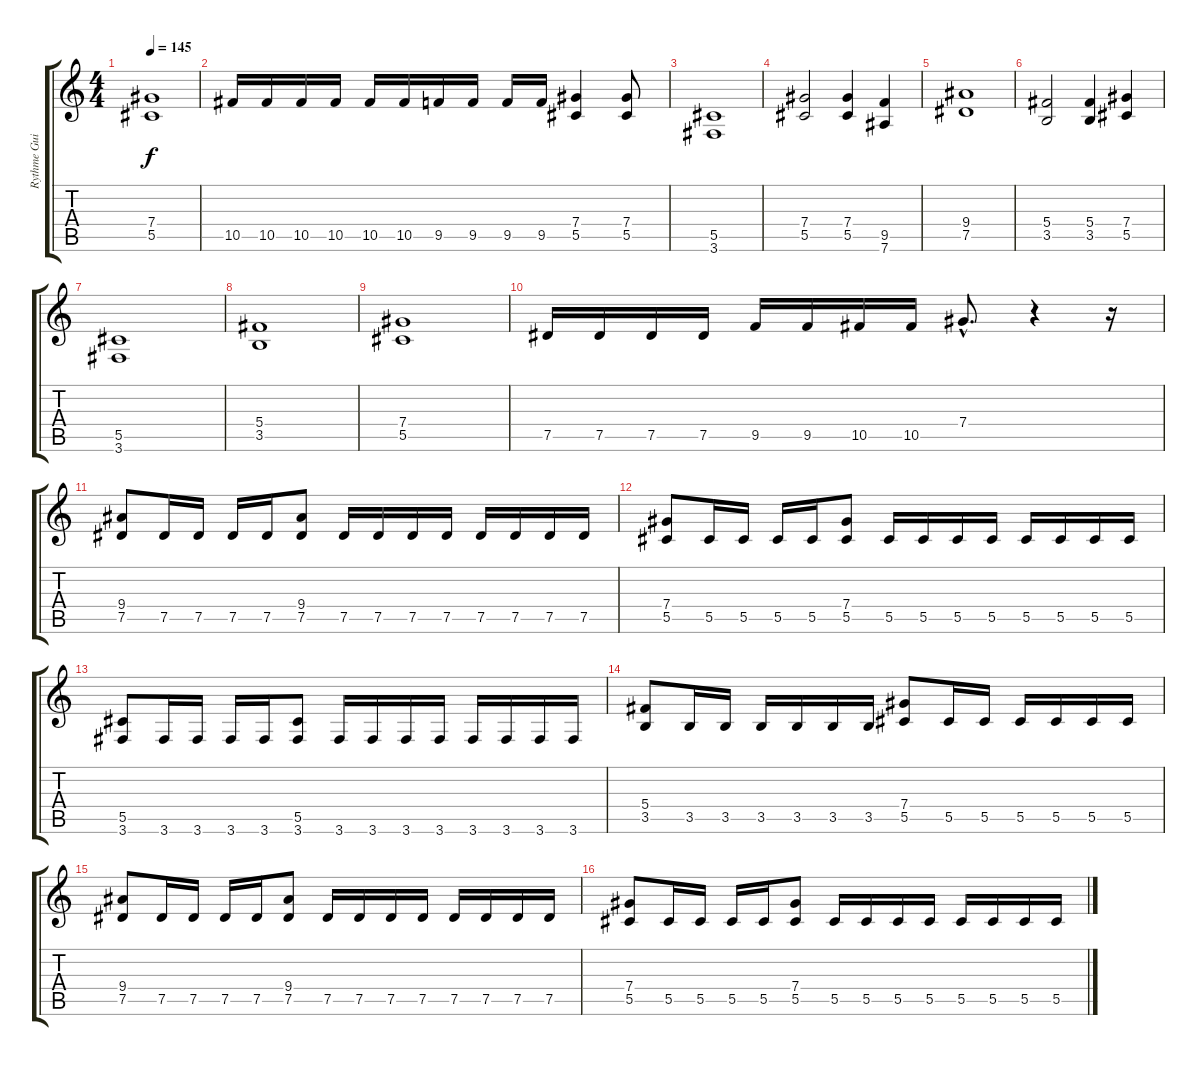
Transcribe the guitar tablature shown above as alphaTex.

\track ("Rythme Guitar" "Rythme Gui") {instrument distortionguitar}
\staff {score tabs}
\tuning (Eb4 Bb3 Gb3 Db3 Ab2 Eb2) {hide}
\ts (4 4)
\tempo 145
\clef g2
\ks c
(7.4 5.5).1{dy f} |
10.5.16 10.5.16 10.5.16 10.5.16 10.5.16 10.5.16 9.5.16 9.5.16 9.5.16 9.5.16 (7.4 5.5).4 (7.4 5.5).8 |
(5.5 3.6).1 |
(7.4 5.5).2 (7.4 5.5).4 (9.5 7.6).4 |
(9.4 7.5).1 |
(5.4 3.5).2 (5.4 3.5).4 (7.4 5.5).4 |
(5.5 3.6).1 |
(5.4 3.5).1 |
(7.4 5.5).1 |
7.5.16 7.5.16 7.5.16 7.5.16 9.5.16 9.5.16 10.5.16 10.5.16 7.4{hac}.8{d} r.4 r.16 |
(9.4 7.5).8 7.5.16 7.5.16 7.5.16 7.5.16 (9.4 7.5).8 7.5.16 7.5.16 7.5.16 7.5.16 7.5.16 7.5.16 7.5.16 7.5.16 |
(7.4 5.5).8 5.5.16 5.5.16 5.5.16 5.5.16 (7.4 5.5).8 5.5.16 5.5.16 5.5.16 5.5.16 5.5.16 5.5.16 5.5.16 5.5.16 |
(5.5 3.6).8 3.6.16 3.6.16 3.6.16 3.6.16 (5.5 3.6).8 3.6.16 3.6.16 3.6.16 3.6.16 3.6.16 3.6.16 3.6.16 3.6.16 |
(5.4 3.5).8 3.5.16 3.5.16 3.5.16 3.5.16 3.5.16 3.5.16 (7.4 5.5).8 5.5.16 5.5.16 5.5.16 5.5.16 5.5.16 5.5.16 |
(9.4 7.5).8 7.5.16 7.5.16 7.5.16 7.5.16 (9.4 7.5).8 7.5.16 7.5.16 7.5.16 7.5.16 7.5.16 7.5.16 7.5.16 7.5.16 |
(7.4 5.5).8 5.5.16 5.5.16 5.5.16 5.5.16 (7.4 5.5).8 5.5.16 5.5.16 5.5.16 5.5.16 5.5.16 5.5.16 5.5.16 5.5.16
